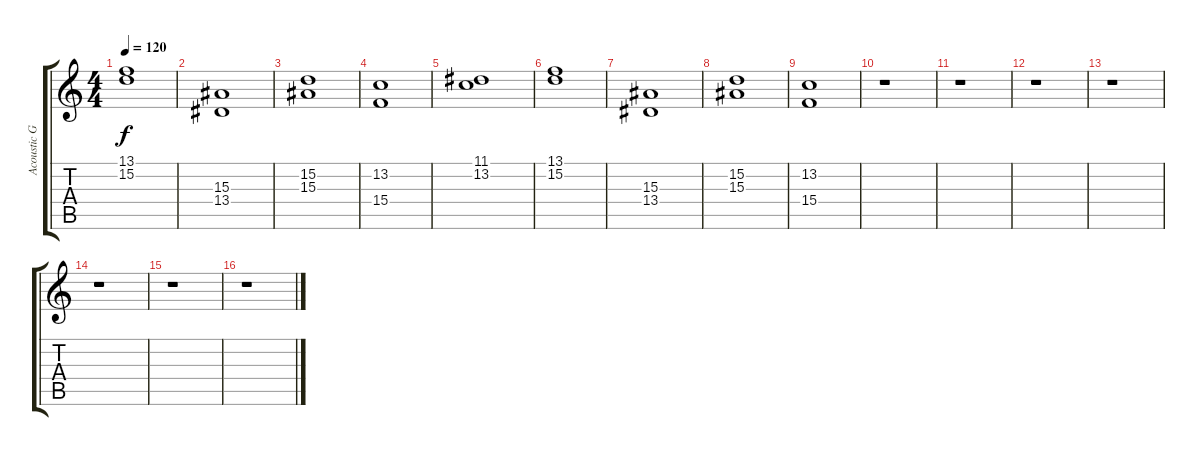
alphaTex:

\track ("Acoustic Grand Piano" "Acoustic G") {instrument acousticgrandpiano}
\staff {score tabs}
\tuning (E4 B3 G3 D3 A2 E2) {hide}
\ts (4 4)
\tempo 120
\clef g2
\ks c
(13.1 15.2).1{dy f} |
(15.3 13.4).1 |
(15.2 15.3).1 |
(13.2 15.4).1 |
(11.1 13.2).1 |
(13.1 15.2).1 |
(15.3 13.4).1 |
(15.2 15.3).1 |
(13.2 15.4).1 |
r.1 |
r.1 |
r.1 |
r.1 |
r.1 |
r.1 |
r.1
